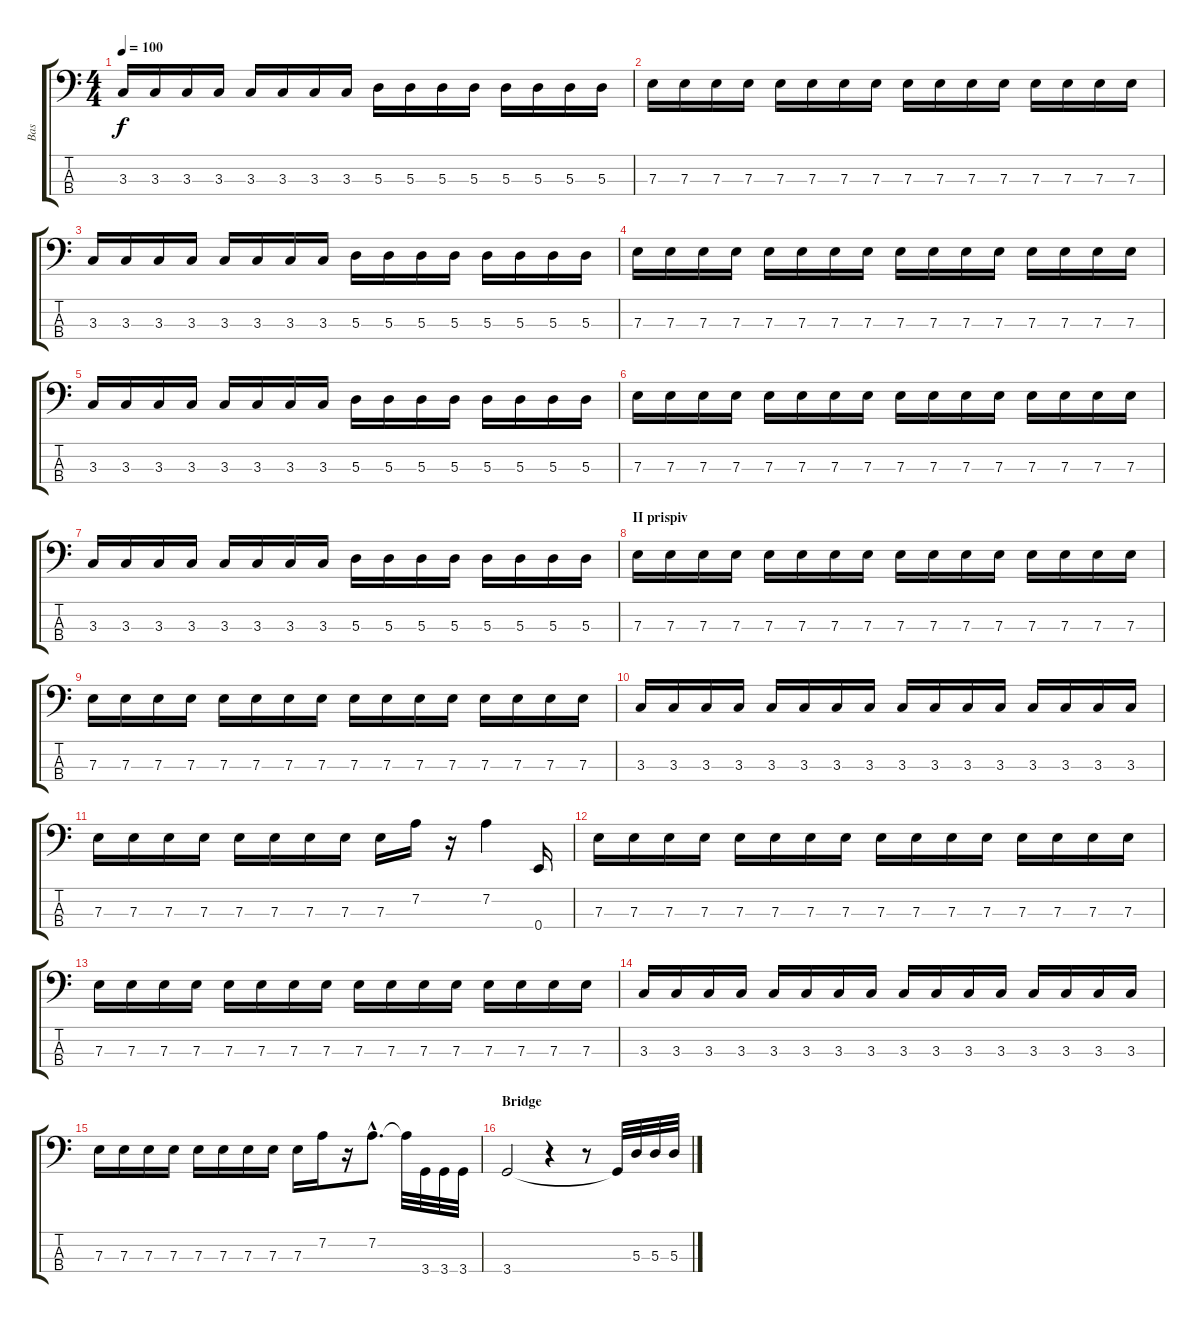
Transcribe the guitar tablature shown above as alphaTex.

\track ("Bas" "Bas") {instrument electricbassfinger}
\staff {score tabs}
\tuning (G2 D2 A1 E1) {hide}
\ts (4 4)
\tempo 100
\clef f4
\ks c
3.3.16{dy f} 3.3.16 3.3.16 3.3.16 3.3.16 3.3.16 3.3.16 3.3.16 5.3.16 5.3.16 5.3.16 5.3.16 5.3.16 5.3.16 5.3.16 5.3.16 |
7.3.16 7.3.16 7.3.16 7.3.16 7.3.16 7.3.16 7.3.16 7.3.16 7.3.16 7.3.16 7.3.16 7.3.16 7.3.16 7.3.16 7.3.16 7.3.16 |
3.3.16 3.3.16 3.3.16 3.3.16 3.3.16 3.3.16 3.3.16 3.3.16 5.3.16 5.3.16 5.3.16 5.3.16 5.3.16 5.3.16 5.3.16 5.3.16 |
7.3.16 7.3.16 7.3.16 7.3.16 7.3.16 7.3.16 7.3.16 7.3.16 7.3.16 7.3.16 7.3.16 7.3.16 7.3.16 7.3.16 7.3.16 7.3.16 |
3.3.16 3.3.16 3.3.16 3.3.16 3.3.16 3.3.16 3.3.16 3.3.16 5.3.16 5.3.16 5.3.16 5.3.16 5.3.16 5.3.16 5.3.16 5.3.16 |
7.3.16 7.3.16 7.3.16 7.3.16 7.3.16 7.3.16 7.3.16 7.3.16 7.3.16 7.3.16 7.3.16 7.3.16 7.3.16 7.3.16 7.3.16 7.3.16 |
3.3.16 3.3.16 3.3.16 3.3.16 3.3.16 3.3.16 3.3.16 3.3.16 5.3.16 5.3.16 5.3.16 5.3.16 5.3.16 5.3.16 5.3.16 5.3.16 |
\section ("" "II prispiv")
7.3.16 7.3.16 7.3.16 7.3.16 7.3.16 7.3.16 7.3.16 7.3.16 7.3.16 7.3.16 7.3.16 7.3.16 7.3.16 7.3.16 7.3.16 7.3.16 |
7.3.16 7.3.16 7.3.16 7.3.16 7.3.16 7.3.16 7.3.16 7.3.16 7.3.16 7.3.16 7.3.16 7.3.16 7.3.16 7.3.16 7.3.16 7.3.16 |
3.3.16 3.3.16 3.3.16 3.3.16 3.3.16 3.3.16 3.3.16 3.3.16 3.3.16 3.3.16 3.3.16 3.3.16 3.3.16 3.3.16 3.3.16 3.3.16 |
7.3.16 7.3.16 7.3.16 7.3.16 7.3.16 7.3.16 7.3.16 7.3.16 7.3.16 7.2.16 r.16 7.2.4 0.4.16 |
7.3.16 7.3.16 7.3.16 7.3.16 7.3.16 7.3.16 7.3.16 7.3.16 7.3.16 7.3.16 7.3.16 7.3.16 7.3.16 7.3.16 7.3.16 7.3.16 |
7.3.16 7.3.16 7.3.16 7.3.16 7.3.16 7.3.16 7.3.16 7.3.16 7.3.16 7.3.16 7.3.16 7.3.16 7.3.16 7.3.16 7.3.16 7.3.16 |
3.3.16 3.3.16 3.3.16 3.3.16 3.3.16 3.3.16 3.3.16 3.3.16 3.3.16 3.3.16 3.3.16 3.3.16 3.3.16 3.3.16 3.3.16 3.3.16 |
7.3.16 7.3.16 7.3.16 7.3.16 7.3.16 7.3.16 7.3.16 7.3.16 7.3.16 7.2.16 r.16 7.2{hac}.8{d} 7.2{t}.32 3.4.32 3.4.32 3.4.32 |
\section ("" "Bridge")
3.4.2 r.4 r.8 3.4{t}.32 5.3.32 5.3.32 5.3.32
